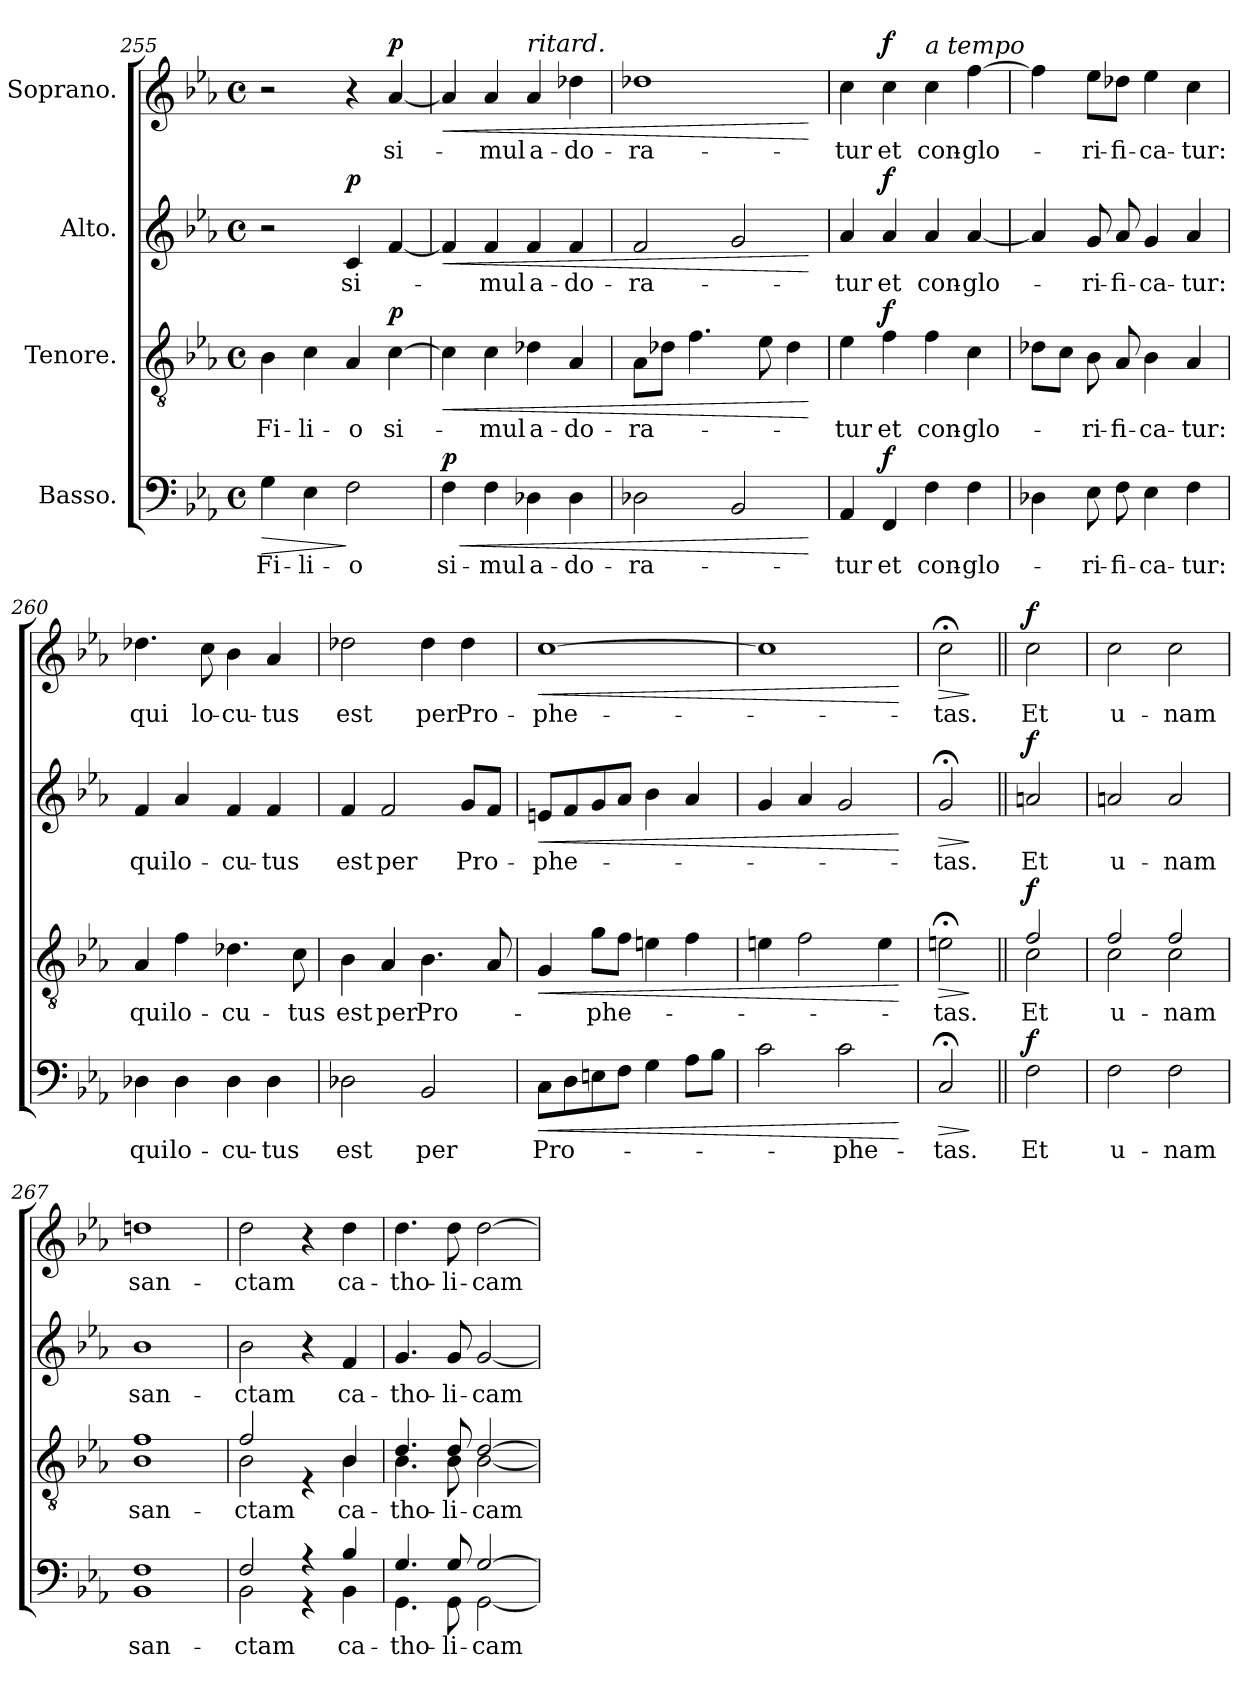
**kern	**text	**dynam	**kern	**text	**dynam	**kern	**text	**dynam	**kern	**text	**dynam
*part4	*part4	*part4	*part3	*part3	*part3	*part2	*part2	*part2	*part1	*part1	*part1
*staff4	*staff4	*staff4	*staff3	*staff3	*staff3	*staff2	*staff2	*staff2	*staff1	*staff1	*staff1
*I"Basso.	*	*	*I"Tenore.	*	*	*I"Alto.	*	*	*I"Soprano.	*	*
*clefF4	*	*	*clefGv2	*	*	*clefG2	*	*	*clefG2	*	*
*k[b-e-a-]	*	*	*k[b-e-a-]	*	*	*k[b-e-a-]	*	*	*k[b-e-a-]	*	*
*M4/4	*	*	*M4/4	*	*	*M4/4	*	*	*M4/4	*	*
*met(c)	*	*	*met(c)	*	*	*met(c)	*	*	*met(c)	*	*
=255	=255	=255	=255	=255	=255	=255	=255	=255	=255	=255	=255
!	!LO:LY:b	!LO:HP:b	!	!LO:LY:b	!	!	!	!	!	!	!
4G\	Fi-	>	4B-\	Fi-	.	2r	.	.	2r	.	.
!	!LO:LY:b	!	!	!LO:LY:b	!	!	!	!	!	!	!
4E-\	-li-	.	4c\	-li-	.	.	.	.	.	.	.
!	!LO:LY:b	!	!	!LO:LY:b	!	!	!LO:LY:b	!LO:DY:a	!	!	!
2F\	-o	]	4A-/	-o	.	4c/	si-	p	4r	.	.
!	!	!	!	!LO:LY:b	!LO:DY:a	!	!	!	!	!LO:LY:b	!LO:DY:a
.	.	.	[4c\	si-	p	[4f/	.	.	[4a-/	si-	p
=256	=256	=256	=256	=256	=256	=256	=256	=256	=256	=256	=256
!	!LO:LY:b	!LO:HP:b	!	!	!LO:HP:b	!	!	!LO:HP:b	!	!	!LO:HP:b
!	!	!LO:DY:n=1:a	!	!	!	!	!	!	!	!	!
4F\	si-	< p	4c\]	.	<	4f/]	.	<	4a-/]	.	<
!	!LO:LY:b	!	!	!LO:LY:b	!	!	!LO:LY:b	!	!	!LO:LY:b	!
4F\	mul	.	4c\	-mul	.	4f/	-mul	.	4a-/	-mul	.
!	!	!	!	!	!	!	!	!	!LO:TX:a:i:t=ritard.	!	!
!	!LO:LY:b	!	!	!LO:LY:b	!	!	!LO:LY:b	!	!	!LO:LY:b	!
4D-X\	a-	.	4d-X\	a-	.	4f/	a-	.	4a-/	a-	.
!	!LO:LY:b	!	!	!LO:LY:b	!	!	!LO:LY:b	!	!	!LO:LY:b	!
4D-\	-do-	.	4A-/	-do-	.	4f/	-do-	.	4dd-X\	-do-	.
=257	=257	=257	=257	=257	=257	=257	=257	=257	=257	=257	=257
!	!LO:LY:b	!	!	!LO:LY:b	!	!	!LO:LY:b	!	!	!LO:LY:b	!
2D-X\	-ra-	.	8A-\L	ra-	.	2f/	ra-	.	1dd-X	ra-	.
.	.	.	8d-X\J	.	.	.	.	.	.	.	.
.	.	.	4.f\	.	.	.	.	.	.	.	.
2BB-/	.	.	.	.	.	2g/	.	.	.	.	.
.	.	.	8e-\	.	.	.	.	.	.	.	.
.	.	.	4d-\	.	.	.	.	.	.	.	.
.	.	[	.	.	[	.	.	[	.	.	[
!!LO:LB:g=z
=258	=258	=258	=258	=258	=258	=258	=258	=258	=258	=258	=258
!	!LO:LY:b	!	!	!LO:LY:b	!	!	!LO:LY:b	!	!	!LO:LY:b	!
4AA-/	-tur	.	4e-\	tur	.	4a-/	-tur	.	4cc\	-tur	.
!	!LO:LY:b	!LO:DY:a	!	!LO:LY:b	!LO:DY:a	!	!LO:LY:b	!LO:DY:a	!	!LO:LY:b	!LO:DY:a
4FF/	et	f	4f\	et	f	4a-/	et	f	4cc\	et	f
!	!	!	!	!	!	!	!	!	!LO:TX:a:i:t=a tempo	!	!
!	!LO:LY:b	!	!	!LO:LY:b	!	!	!LO:LY:b	!	!	!LO:LY:b	!
4F\	con-	.	4f\	con-	.	4a-/	con-	.	4cc\	con-	.
!	!LO:LY:b	!	!	!LO:LY:b	!	!	!LO:LY:b	!	!	!LO:LY:b	!
4F\	-glo-	.	4c\	-glo-	.	[4a-/	-glo-	.	[4ff\	-glo-	.
=259	=259	=259	=259	=259	=259	=259	=259	=259	=259	=259	=259
4D-X\	.	.	8d-X\L	.	.	4a-/]	.	.	4ff\]	.	.
.	.	.	8c\J	.	.	.	.	.	.	.	.
!	!LO:LY:b	!	!	!LO:LY:b	!	!	!LO:LY:b	!	!	!LO:LY:b	!
8E-\	-ri-	.	8B-\	-ri-	.	8g/	-ri-	.	8ee-\L	-ri-	.
!	!LO:LY:b	!	!	!LO:LY:b	!	!	!LO:LY:b	!	!	!LO:LY:b	!
8F\	-fi-	.	8A-/	-fi-	.	8a-/	-fi-	.	8dd-X\J	-fi-	.
!	!LO:LY:b	!	!	!LO:LY:b	!	!	!LO:LY:b	!	!	!LO:LY:b	!
4E-\	-ca-	.	4B-\	-ca-	.	4g/	-ca-	.	4ee-\	-ca-	.
!	!LO:LY:b	!	!	!LO:LY:b	!	!	!LO:LY:b	!	!	!LO:LY:b	!
4F\	-tur:	.	4A-/	-tur:	.	4a-/	-tur:	.	4cc\	-tur:	.
=260	=260	=260	=260	=260	=260	=260	=260	=260	=260	=260	=260
!	!LO:LY:b	!	!	!LO:LY:b	!	!	!LO:LY:b	!	!	!LO:LY:b	!
4D-X\	qui	.	4A-/	qui	.	4f/	qui	.	4.dd-X\	qui	.
!	!LO:LY:b	!	!	!LO:LY:b	!	!	!LO:LY:b	!	!	!	!
4D-\	lo-	.	4f\	lo-	.	4a-/	lo-	.	.	.	.
!	!	!	!	!	!	!	!	!	!	!LO:LY:b	!
.	.	.	.	.	.	.	.	.	8cc\	lo-	.
!	!LO:LY:b	!	!	!LO:LY:b	!	!	!LO:LY:b	!	!	!LO:LY:b	!
4D-\	-cu-	.	4.d-X\	-cu-	.	4f/	-cu-	.	4b-\	-cu-	.
!	!LO:LY:b	!	!	!	!	!	!LO:LY:b	!	!	!LO:LY:b	!
4D-\	-tus	.	.	.	.	4f/	-tus	.	4a-/	-tus	.
!	!	!	!	!LO:LY:b	!	!	!	!	!	!	!
.	.	.	8c\	-tus	.	.	.	.	.	.	.
=261	=261	=261	=261	=261	=261	=261	=261	=261	=261	=261	=261
!	!LO:LY:b	!	!	!LO:LY:b	!	!	!LO:LY:b	!	!	!LO:LY:b	!
2D-X\	est	.	4B-\	est	.	4f/	est	.	2dd-X\	est	.
!	!	!	!	!LO:LY:b	!	!	!LO:LY:b	!	!	!	!
.	.	.	4A-/	per	.	2f/	per	.	.	.	.
!	!LO:LY:b	!	!	!LO:LY:b	!	!	!	!	!	!LO:LY:b	!
2BB-/	per	.	4.B-\	Pro-	.	.	.	.	4dd-\	per	.
!	!	!	!	!	!	!	!LO:LY:b	!	!	!LO:LY:b	!
.	.	.	.	.	.	8g/L	Pro-	.	4dd-\	Pro-	.
.	.	.	8A-/	.	.	8f/J	.	.	.	.	.
=262	=262	=262	=262	=262	=262	=262	=262	=262	=262	=262	=262
!	!LO:LY:b	!LO:HP:b	!	!	!LO:HP:b	!	!LO:LY:b	!LO:HP:b	!	!LO:LY:b	!LO:HP:b
8C\L	Pro-	<	4G/	.	<	8en/L	-phe-	<	[1cc	-phe-	<
8D\	.	.	.	.	.	8f/	.	.	.	.	.
!	!	!	!	!LO:LY:b	!	!	!	!	!	!	!
8En\	.	.	8g\L	-phe-	.	8g/	.	.	.	.	.
8F\J	.	.	8f\J	.	.	8a-/J	.	.	.	.	.
4G\	.	.	4en\	.	.	4b-\	.	.	.	.	.
8A-\L	.	.	4f\	.	.	4a-/	.	.	.	.	.
8B-\J	.	.	.	.	.	.	.	.	.	.	.
!!LO:PB:g=z
=263	=263	=263	=263	=263	=263	=263	=263	=263	=263	=263	=263
2c\	.	.	4en\	.	.	4g/	.	.	1cc]	.	.
.	.	.	2f\	.	.	4a-/	.	.	.	.	.
!	!LO:LY:b	!	!	!	!	!	!	!	!	!	!
2c\	-phe-	.	.	.	.	2g/	.	.	.	.	.
.	.	.	4e\	.	.	.	.	.	.	.	.
.	.	[	.	.	[	.	.	[	.	.	[
=264	=264	=264	=264	=264	=264	=264	=264	=264	=264	=264	=264
!	!LO:LY:b	!LO:HP:b	!	!LO:LY:b	!LO:HP:b	!	!LO:LY:b	!LO:HP:b	!	!LO:LY:b	!LO:HP:b
2C;</	-tas.	>	2en;<\	-tas.	>	2g;</	-tas.	>	2cc;<\	-tas.	>
.	.	]	.	.	]	.	.	]	.	.	]
=265||	=265||	=265||	=265||	=265||	=265||	=265||	=265||	=265||	=265||	=265||	=265||
!	!LO:LY:b	!LO:DY:a	!	!LO:LY:b	!LO:DY:a	!	!LO:LY:b	!LO:DY:a	!	!LO:LY:b	!LO:DY:a
*	*	*	*^	*	*	*	*	*	*	*	*
2F\	Et	f	2f/	2c\	Et	f	2an/	Et	f	2cc\	Et	f
=266	=266	=266	=266	=266	=266	=266	=266	=266	=266	=266	=266	=266
!	!LO:LY:b	!	!	!	!LO:LY:b	!	!	!LO:LY:b	!	!	!LO:LY:b	!
2F\	u-	.	2f/	2c\	u-	.	2an/	u-	.	2cc\	u-	.
!	!LO:LY:b	!	!	!	!LO:LY:b	!	!	!LO:LY:b	!	!	!LO:LY:b	!
2F\	-nam	.	2f/	2c\	-nam	.	2a/	-nam	.	2cc\	-nam	.
=267	=267	=267	=267	=267	=267	=267	=267	=267	=267	=267	=267	=267
!	!LO:LY:b	!	!	!	!LO:LY:b	!	!	!LO:LY:b	!	!	!LO:LY:b	!
*^	*	*	*	*	*	*	*	*	*	*	*	*
1F	1BB-	san-	.	1f	1B-	san-	.	1b-	san-	.	1ddn	san-	.
=268	=268	=268	=268	=268	=268	=268	=268	=268	=268	=268	=268	=268	=268
!	!	!LO:LY:b	!	!	!	!LO:LY:b	!	!	!LO:LY:b	!	!	!LO:LY:b	!
2F/	2BB-\	-ctam	.	2f/	2B-\	-ctam	.	2b-\	-ctam	.	2dd\	-ctam	.
4r	4r	.	.	4rE	4ryy	.	.	4r	.	.	4r	.	.
!	!	!LO:LY:b	!	!	!	!LO:LY:b	!	!	!LO:LY:b	!	!	!LO:LY:b	!
4B-/	4BB-\	ca-	.	4B-/	4B-\	ca-	.	4f/	ca-	.	4dd\	ca-	.
=269	=269	=269	=269	=269	=269	=269	=269	=269	=269	=269	=269	=269	=269
!	!	!LO:LY:b	!	!	!	!LO:LY:b	!	!	!LO:LY:b	!	!	!LO:LY:b	!
4.G/	4.GG\	-tho-	.	4.d/	4.B-\	-tho-	.	4.g/	-tho-	.	4.dd\	-tho-	.
!	!	!LO:LY:b	!	!	!	!LO:LY:b	!	!	!LO:LY:b	!	!	!LO:LY:b	!
8G/	8GG\	-li-	.	8d/	8B-\	-li-	.	8g/	-li-	.	8dd\	-li-	.
!	!	!LO:LY:b	!	!	!	!LO:LY:b	!	!	!LO:LY:b	!	!	!LO:LY:b	!
[2G/	[2GG\	-cam	.	[2d/	[2B-\	-cam	.	[2g/	-cam	.	[2dd\	-cam	.
*v	*v	*	*	*	*	*	*	*	*	*	*	*	*
*	*	*	*v	*v	*	*	*	*	*	*	*	*
=	=	=	=	=	=	=	=	=	=	=	=
*-	*-	*-	*-	*-	*-	*-	*-	*-	*-	*-	*-
